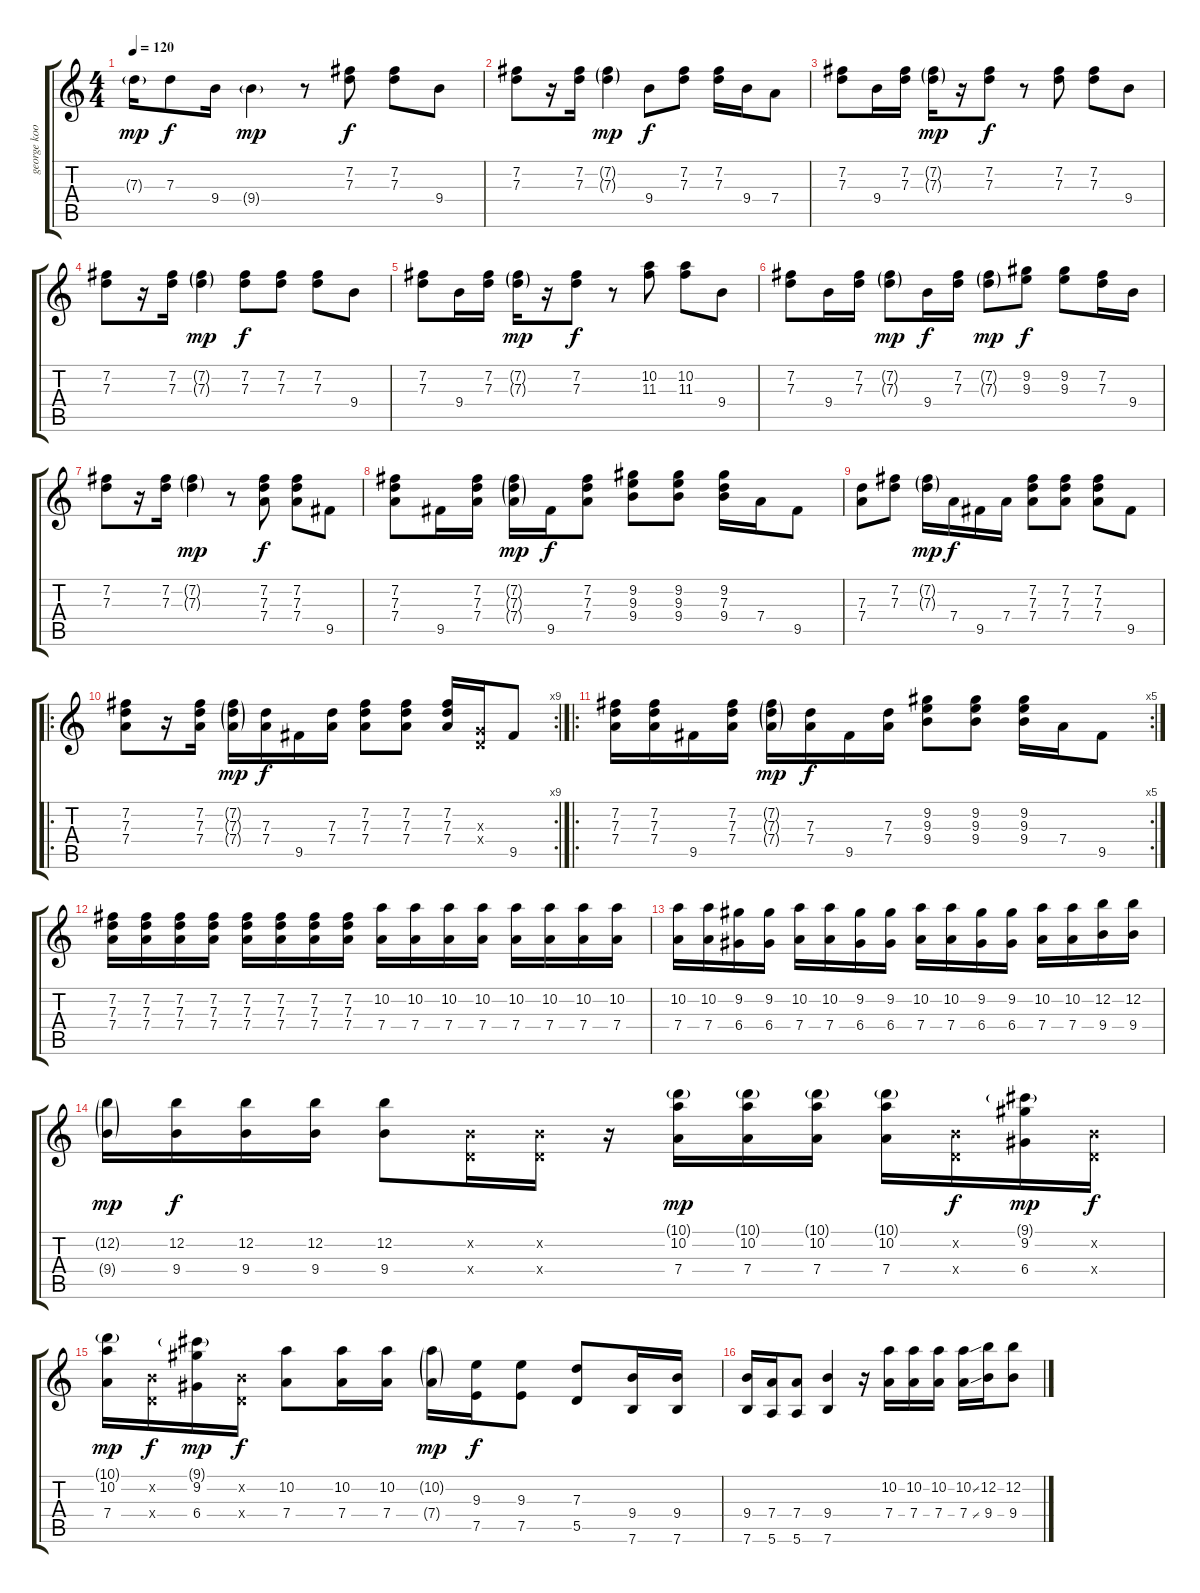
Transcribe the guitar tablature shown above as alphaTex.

\track ("george kooymans" "george koo") {instrument acousticguitarsteel}
\staff {score tabs}
\tuning (E4 B3 G3 D3 A2 E2) {hide}
\ts (4 4)
\tempo 120
\clef g2
\ks c
7.3{g}.16{dy mp} 7.3.8{dy f} 9.4.16 9.4{g}.4{dy mp} r.8 (7.2 7.3).8{dy f} (7.2 7.3).8 9.4.8 |
(7.2 7.3).8 r.16 (7.2 7.3).16 (7.2{g} 7.3{g}).4{dy mp} 9.4.8{dy f} (7.2 7.3).8 (7.2 7.3).16 9.4.16 7.4.8 |
(7.2 7.3).8 9.4.16 (7.2 7.3).16 (7.2{g} 7.3{g}).16{dy mp} r.16 (7.2 7.3).8{dy f} r.8 (7.2 7.3).8 (7.2 7.3).8 9.4.8 |
(7.2 7.3).8 r.16 (7.2 7.3).16 (7.2{g} 7.3{g}).4{dy mp} (7.2 7.3).8{dy f} (7.2 7.3).8 (7.2 7.3).8 9.4.8 |
(7.2 7.3).8 9.4.16 (7.2 7.3).16 (7.2{g} 7.3{g}).16{dy mp} r.16 (7.2 7.3).8{dy f} r.8 (10.2 11.3).8 (10.2 11.3).8 9.4.8 |
(7.2 7.3).8 9.4.16 (7.2 7.3).16 (7.2{g} 7.3{g}).8{dy mp} 9.4.16{dy f} (7.2 7.3).16 (7.2{g} 7.3{g}).8{dy mp} (9.2 9.3).8{dy f} (9.2 9.3).8 (7.2 7.3).16 9.4.16 |
(7.2 7.3).8 r.16 (7.2 7.3).16 (7.2{g} 7.3{g}).4{dy mp} r.8 (7.2 7.3 7.4).8{dy f} (7.2 7.3 7.4).8 9.5.8 |
(7.2 7.3 7.4).8 9.5.16 (7.2 7.3 7.4).16 (7.2{g} 7.3{g} 7.4{g}).16{dy mp} 9.5.16{dy f} (7.2 7.3 7.4).8 (9.2 9.3 9.4).8 (9.2 9.3 9.4).8 (9.2 7.3 9.4).16 7.4.16 9.5.8 |
(7.3 7.4).8 (7.2 7.3).8 (7.2{g} 7.3{g}).16{dy mp} 7.4.16{dy f} 9.5.16 7.4.16 (7.2 7.3 7.4).8 (7.2 7.3 7.4).8 (7.2 7.3 7.4).8 9.5.8 |
\ro
\rc 9
(7.2 7.3 7.4).8 r.16 (7.2 7.3 7.4).16 (7.2{g} 7.3{g} 7.4{g}).16{dy mp} (7.3 7.4).16{dy f} 9.5.16 (7.3 7.4).16 (7.2 7.3 7.4).8 (7.2 7.3 7.4).8 (7.2 7.3 7.4).16 (0.3{x} 0.4{x}).16 9.5.8 |
\ro
\rc 5
(7.2 7.3 7.4).16 (7.2 7.3 7.4).16 9.5.16 (7.2 7.3 7.4).16 (7.2{g} 7.3{g} 7.4{g}).16{dy mp} (7.3 7.4).16{dy f} 9.5.16 (7.3 7.4).16 (9.2 9.3 9.4).8 (9.2 9.3 9.4).8 (9.2 9.3 9.4).16 7.4.16 9.5.8 |
(7.2 7.3 7.4).16 (7.2 7.3 7.4).16 (7.2 7.3 7.4).16 (7.2 7.3 7.4).16 (7.2 7.3 7.4).16 (7.2 7.3 7.4).16 (7.2 7.3 7.4).16 (7.2 7.3 7.4).16 (10.2 7.4).16 (10.2 7.4).16 (10.2 7.4).16 (10.2 7.4).16 (10.2 7.4).16 (10.2 7.4).16 (10.2 7.4).16 (10.2 7.4).16 |
(10.2 7.4).16 (10.2 7.4).16 (9.2 6.4).16 (9.2 6.4).16 (10.2 7.4).16 (10.2 7.4).16 (9.2 6.4).16 (9.2 6.4).16 (10.2 7.4).16 (10.2 7.4).16 (9.2 6.4).16 (9.2 6.4).16 (10.2 7.4).16 (10.2 7.4).16 (12.2 9.4).16 (12.2 9.4).16 |
(12.2{g} 9.4{g}).16{dy mp} (12.2 9.4).16{dy f} (12.2 9.4).16 (12.2 9.4).16 (12.2 9.4).8 (0.2{x} 0.4{x}).16 (0.2{x} 0.4{x}).16 r.16 (10.1{g} 10.2 7.4).16{dy mp} (10.1{g} 10.2 7.4).16 (10.1{g} 10.2 7.4).16 (10.1{g} 10.2 7.4).16 (0.2{x} 0.4{x}).16{dy f} (9.1{g} 9.2 6.4).16{dy mp} (0.2{x} 0.4{x}).16{dy f} |
(10.1{g} 10.2 7.4).16{dy mp} (0.2{x} 0.4{x}).16{dy f} (9.1{g} 9.2 6.4).16{dy mp} (0.2{x} 0.4{x}).16{dy f} (10.2 7.4).8 (10.2 7.4).16 (10.2 7.4).16 (10.2{g} 7.4{g}).16{dy mp} (9.3 7.5).16{dy f} (9.3 7.5).8 (7.3 5.5).8 (9.4 7.6).16 (9.4 7.6).16 |
(9.4 7.6).16 (7.4 5.6).16 (7.4 5.6).8 (9.4 7.6).4 r.16 (10.2 7.4).16 (10.2 7.4).16 (10.2 7.4).16 (10.2{ss} 7.4{ss}).16 (12.2 9.4).16 (12.2 9.4).8
